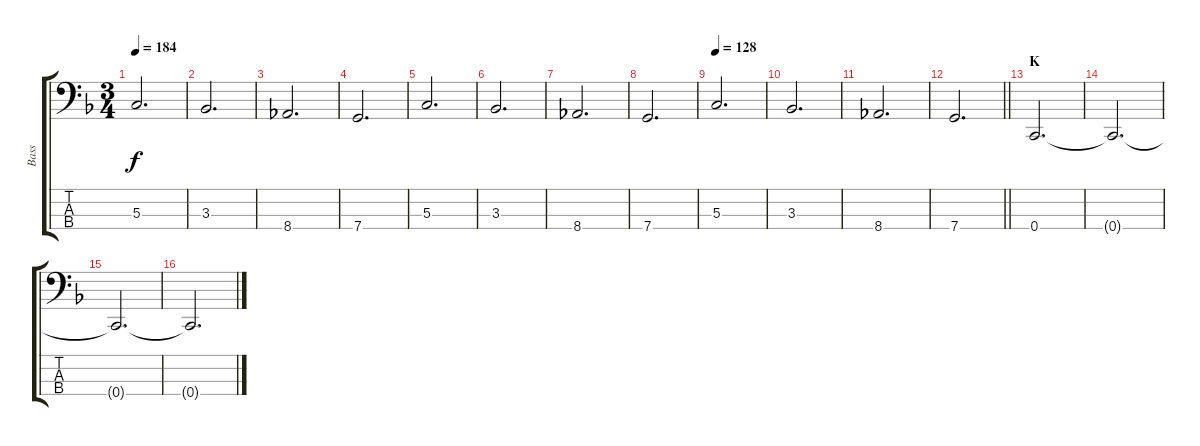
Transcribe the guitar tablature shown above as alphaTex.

\track ("Bass" "Bass") {instrument electricbasspick}
\staff {score tabs}
\tuning (F2 C2 G1 C1) {hide}
\ts (3 4)
\tempo 184
\clef f4
\ks f
5.3.2{d dy f} |
3.3.2{d} |
8.4.2{d} |
7.4.2{d} |
5.3.2{d} |
3.3.2{d} |
8.4.2{d} |
7.4.2{d} |
\tempo 128
5.3.2{d} |
3.3.2{d} |
8.4.2{d} |
\barLineRight lightlight
7.4.2{d} |
\section ("" "K")
0.4.2{d} |
0.4{t}.2{d} |
0.4{t}.2{d} |
0.4{t}.2{d}
